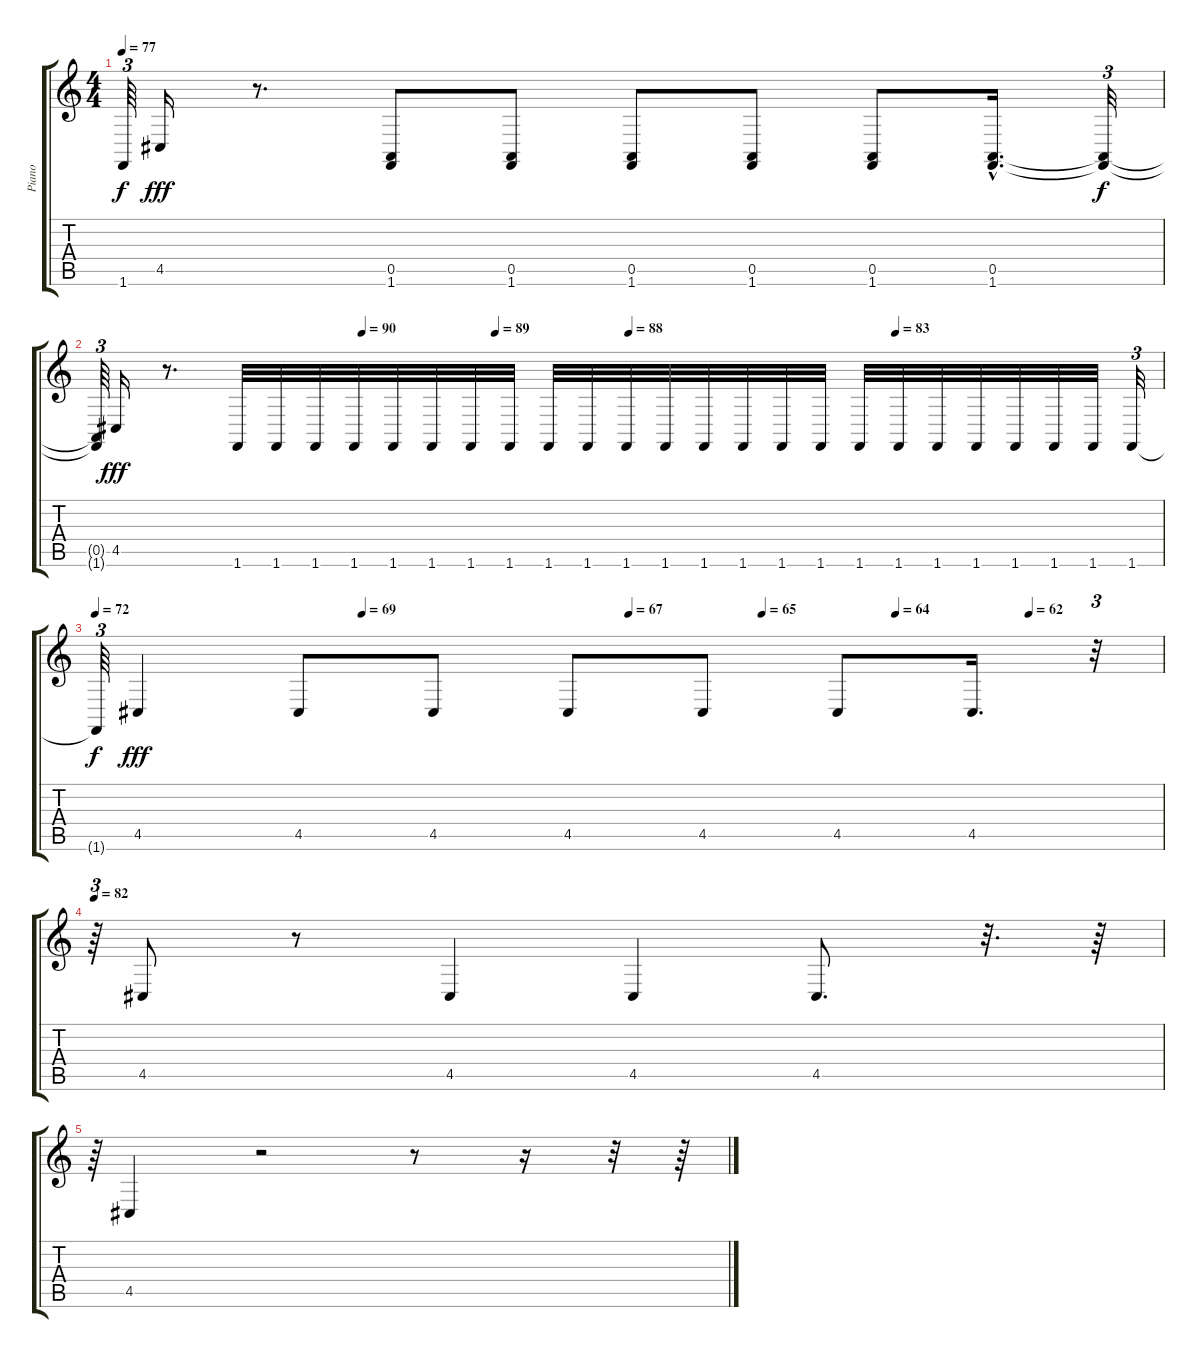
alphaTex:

\track ("Piano" "Piano") {instrument acousticgrandpiano}
\staff {score tabs}
\tuning (E4 B3 G3 D3 A2 E2) {hide}
\ts (4 4)
\tempo 77
\clef g2
\ks c
1.6{t}.64{tu (3 2) dy f} 4.5.16{dy fff volume 16} r.8{d} (0.5 1.6).8 (0.5 1.6).8 (0.5 1.6).8 (0.5 1.6).8 (0.5 1.6).8 (0.5{hac} 1.6{hac}).16{d} (0.5{t} 1.6{t}).32{tu (3 2) dy f} |
\tempo (90 0.25)
\tempo (89 0.375)
\tempo (88 0.5)
\tempo (83 0.75)
(0.5{t} 1.6{t}).64{tu (3 2)} 4.5.16{dy fff} r.8{d} 1.6.32{volume 12} 1.6.32{volume 13} 1.6.32{volume 13} 1.6.32{volume 13} 1.6.32{volume 13} 1.6.32{volume 13} 1.6.32{volume 13} 1.6.32{volume 13} 1.6.32{volume 14} 1.6.32{volume 14} 1.6.32{volume 14} 1.6.32{volume 14} 1.6.32{volume 14} 1.6.32{volume 14} 1.6.32{volume 14} 1.6.32{volume 14} 1.6.32{volume 15} 1.6.32{volume 15} 1.6.32{volume 15} 1.6.32{volume 15} 1.6.32{volume 15} 1.6.32{volume 15} 1.6.32{volume 16} 1.6.32{tu (3 2) volume 16} |
\tempo 72
\tempo (69 0.25)
\tempo (67 0.5)
\tempo (65 0.625)
\tempo (64 0.75)
\tempo (62 0.875)
1.6{t}.64{tu (3 2) dy f} 4.5.4{dy fff volume 16} 4.5.8 4.5.8 4.5.8 4.5.8 4.5.8 4.5.16{d} r.32{tu (3 2)} |
\tempo 82
r.64{tu (3 2)} 4.5.8 r.8 4.5.4 4.5.4 4.5.8{d} r.32{d} r.64 |
r.64{tu (3 2)} 4.5.4 r.2 r.8 r.16 r.32 r.64
